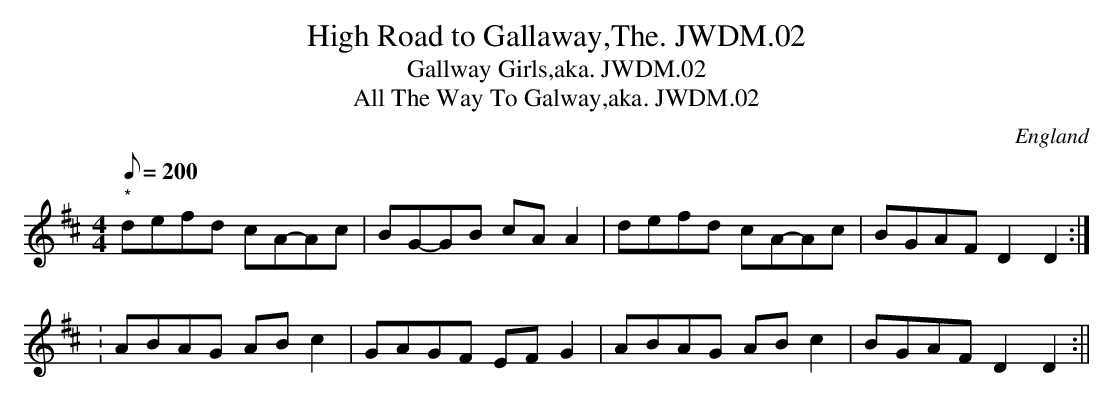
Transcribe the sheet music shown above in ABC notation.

X:1
T:High Road to Gallaway,The. JWDM.02
T:Gallway Girls,aka. JWDM.02
T:All The Way To Galway,aka. JWDM.02
M:4/4
L:1/8
Q:200
O:England
K:D
"*"defd cA-Ac|BG-GB cA A2|defd cA-Ac|BGAF D2D2:|!
:ABAG AB c2|GAGF EF G2|ABAG AB c2|BGAF D2D2:||
